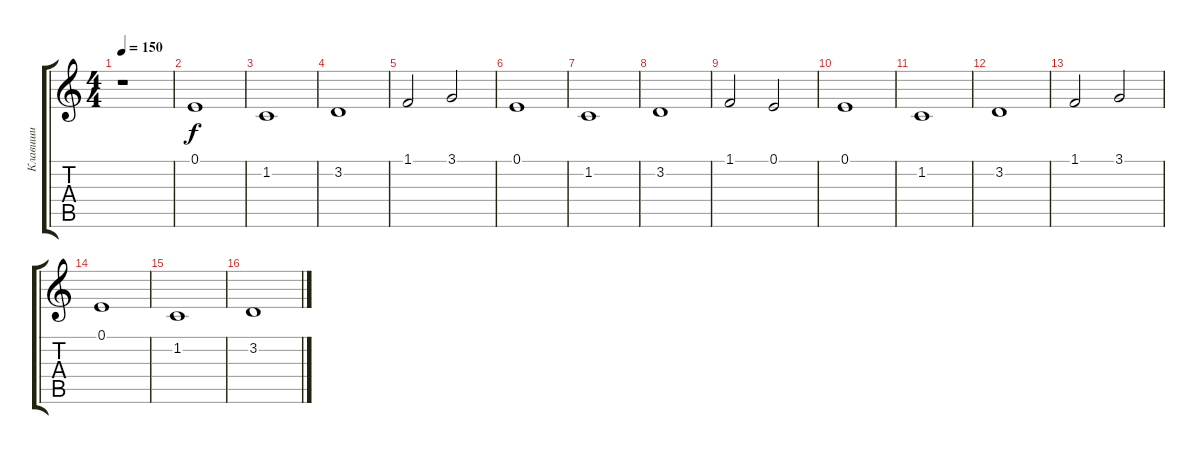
\track ("Клавиши" "Клавиши") {instrument stringensemble1}
\staff {score tabs}
\tuning (E4 B3 G3 D3 A2 E2) {hide}
\ts (4 4)
\tempo 150
\clef g2
\ks c
r.1{dy f} |
0.1.1 |
1.2.1 |
3.2.1 |
1.1.2 3.1.2 |
0.1.1 |
1.2.1 |
3.2.1 |
1.1.2 0.1.2 |
0.1.1 |
1.2.1 |
3.2.1 |
1.1.2 3.1.2 |
0.1.1 |
1.2.1 |
3.2.1
